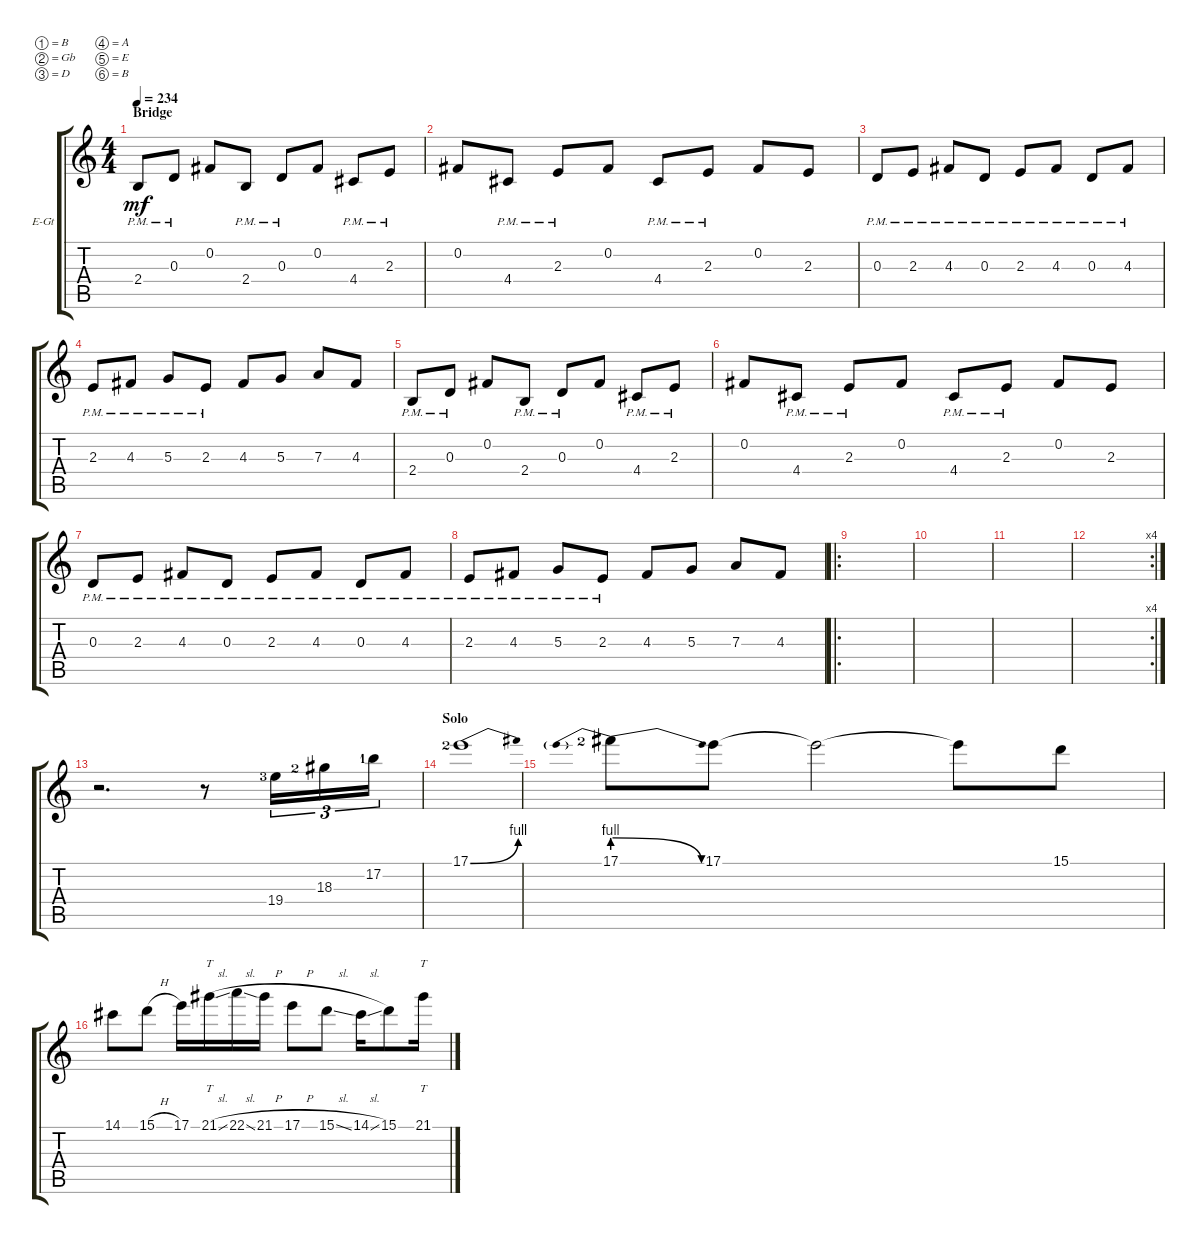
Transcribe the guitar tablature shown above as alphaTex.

\bracketExtendMode groupsimilarinstruments
\firstSystemTrackNameOrientation horizontal
\otherSystemsTrackNameOrientation horizontal
\track ("Lead Guitar 1" "E-Gt") {instrument overdrivenguitar}
\staff {score tabs}
\tuning (B3 Gb3 D3 A2 E2 B1)
\ts (4 4)
\section ("" "Bridge")
\tempo 234
\clef g2
\ks c
2.4{pm}.8{dy mf} 0.3{pm}.8 0.2.8 2.4{pm}.8 0.3{pm}.8 0.2.8 4.4{pm}.8 2.3{pm}.8 |
0.2.8 4.4{pm}.8 2.3{pm}.8 0.2.8 4.4{pm}.8 2.3{pm}.8 0.2.8 2.3.8 |
0.3{pm}.8 2.3{pm}.8 4.3{pm}.8 0.3{pm}.8 2.3{pm}.8 4.3{pm}.8 0.3{pm}.8 4.3{pm}.8 |
2.3{pm}.8 4.3{pm}.8 5.3{pm}.8 2.3{pm}.8 4.3.8 5.3.8 7.3.8 4.3.8 |
2.4{pm}.8 0.3{pm}.8 0.2.8 2.4{pm}.8 0.3{pm}.8 0.2.8 4.4{pm}.8 2.3{pm}.8 |
0.2.8 4.4{pm}.8 2.3{pm}.8 0.2.8 4.4{pm}.8 2.3{pm}.8 0.2.8 2.3.8 |
0.3{pm}.8 2.3{pm}.8 4.3{pm}.8 0.3{pm}.8 2.3{pm}.8 4.3{pm}.8 0.3{pm}.8 4.3{pm}.8 |
2.3{pm}.8 4.3{pm}.8 5.3{pm}.8 2.3{pm}.8 4.3.8 5.3.8 7.3.8 4.3.8 |
\ro
|
|
|
\rc 4
|
r.2{d} r.8 19.4{lf 4}.16{tu (3 2)} 18.3{lf 3}.16{tu (3 2)} 17.2{lf 2}.16{tu (3 2)} |
\section ("" "Solo")
17.1{be (bend 0 0 15 4) lf 3}.1 |
17.1{be (prebendrelease 0 4 15 0) lf 3}.8 17.1.8 17.1{t}.2 17.1{t}.8 15.1.8 |
14.1.8 15.1{h}.8 17.1.16 21.1{sl}.16{tt} 22.1{sl}.16 21.1{h}.16 17.1{h}.8 15.1{sl}.8 14.1{sl}.16 15.1.8 21.1{sl}.16{tt}
